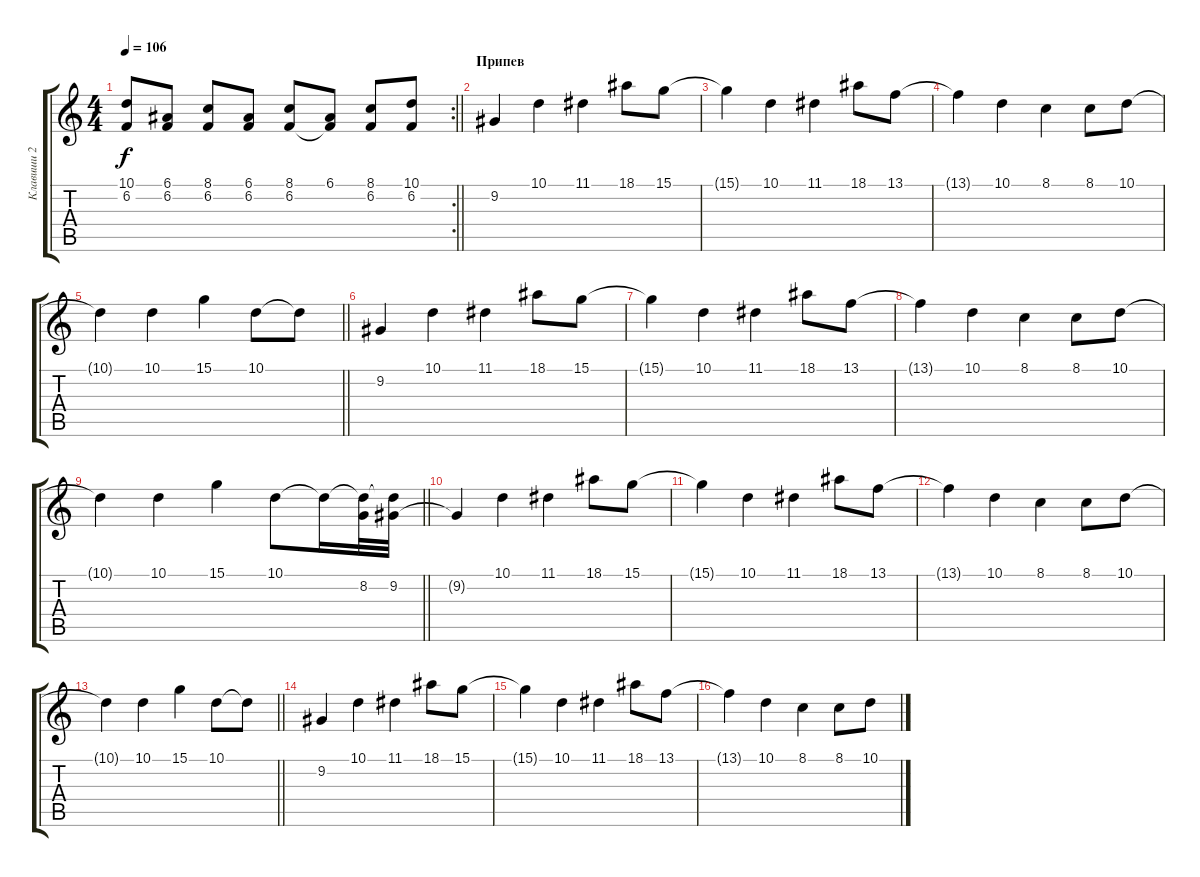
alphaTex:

\track ("Клавиши 2" "Клавиши 2") {instrument acousticgrandpiano}
\staff {score tabs}
\tuning (E4 B3 G3 D3 A2 E2) {hide}
\rc 2
\ts (4 4)
\tempo 106
\clef g2
\barLineRight lightlight
\ks c
(10.1{t} 6.2{t}).8{dy f} (6.1 6.2).8 (8.1 6.2).8 (6.1 6.2).8 (8.1 6.2).8 (6.1 6.2{t}).8 (8.1 6.2).8 (10.1 6.2).8 |
\section ("" "Припев")
9.2.4 10.1.4 11.1.4 18.1.8 15.1.8 |
15.1{t}.4 10.1.4 11.1.4 18.1.8 13.1.8 |
13.1{t}.4 10.1.4 8.1.4 8.1.8 10.1.8 |
\barLineRight lightlight
10.1{t}.4 10.1.4 15.1.4 10.1.8 10.1{t}.8 |
9.2.4 10.1.4 11.1.4 18.1.8 15.1.8 |
15.1{t}.4 10.1.4 11.1.4 18.1.8 13.1.8 |
13.1{t}.4 10.1.4 8.1.4 8.1.8 10.1.8 |
\barLineRight lightlight
10.1{t}.4 10.1.4 15.1.4 10.1.8 10.1{t}.16 (10.1{t} 8.2).32 (10.1{t} 9.2).32 |
9.2{t}.4 10.1.4 11.1.4 18.1.8 15.1.8 |
15.1{t}.4 10.1.4 11.1.4 18.1.8 13.1.8 |
13.1{t}.4 10.1.4 8.1.4 8.1.8 10.1.8 |
\barLineRight lightlight
10.1{t}.4 10.1.4 15.1.4 10.1.8 10.1{t}.8 |
9.2.4 10.1.4 11.1.4 18.1.8 15.1.8 |
15.1{t}.4 10.1.4 11.1.4 18.1.8 13.1.8 |
13.1{t}.4 10.1.4 8.1.4 8.1.8 10.1.8
